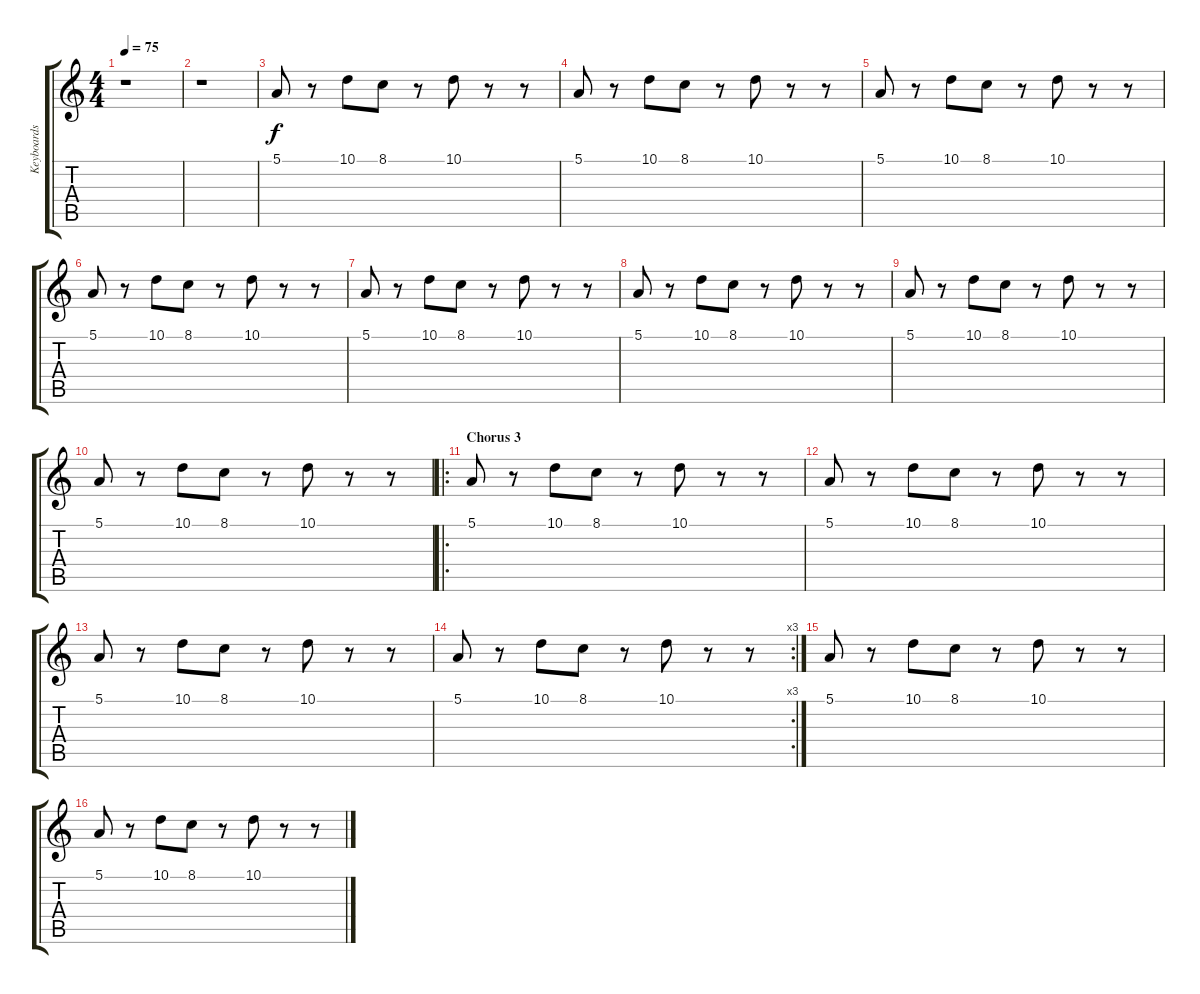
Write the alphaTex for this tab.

\track ("Keyboards" "Keyboards") {instrument lead3calliope}
\staff {score tabs}
\tuning (E4 B3 G3 D3 A2 E2) {hide}
\ts (4 4)
\tempo 75
\clef g2
\ks c
r.1{dy f} |
r.1 |
5.1.8 r.8 10.1.8 8.1.8 r.8 10.1.8 r.8 r.8 |
5.1.8 r.8 10.1.8 8.1.8 r.8 10.1.8 r.8 r.8 |
5.1.8 r.8 10.1.8 8.1.8 r.8 10.1.8 r.8 r.8 |
5.1.8 r.8 10.1.8 8.1.8 r.8 10.1.8 r.8 r.8 |
5.1.8 r.8 10.1.8 8.1.8 r.8 10.1.8 r.8 r.8 |
5.1.8 r.8 10.1.8 8.1.8 r.8 10.1.8 r.8 r.8 |
5.1.8 r.8 10.1.8 8.1.8 r.8 10.1.8 r.8 r.8 |
5.1.8 r.8 10.1.8 8.1.8 r.8 10.1.8 r.8 r.8 |
\ro
\section ("" "Chorus 3")
5.1.8 r.8 10.1.8 8.1.8 r.8 10.1.8 r.8 r.8 |
5.1.8 r.8 10.1.8 8.1.8 r.8 10.1.8 r.8 r.8 |
5.1.8 r.8 10.1.8 8.1.8 r.8 10.1.8 r.8 r.8 |
\rc 3
5.1.8 r.8 10.1.8 8.1.8 r.8 10.1.8 r.8 r.8 |
5.1.8 r.8 10.1.8 8.1.8 r.8 10.1.8 r.8 r.8 |
5.1.8 r.8 10.1.8 8.1.8 r.8 10.1.8 r.8 r.8
